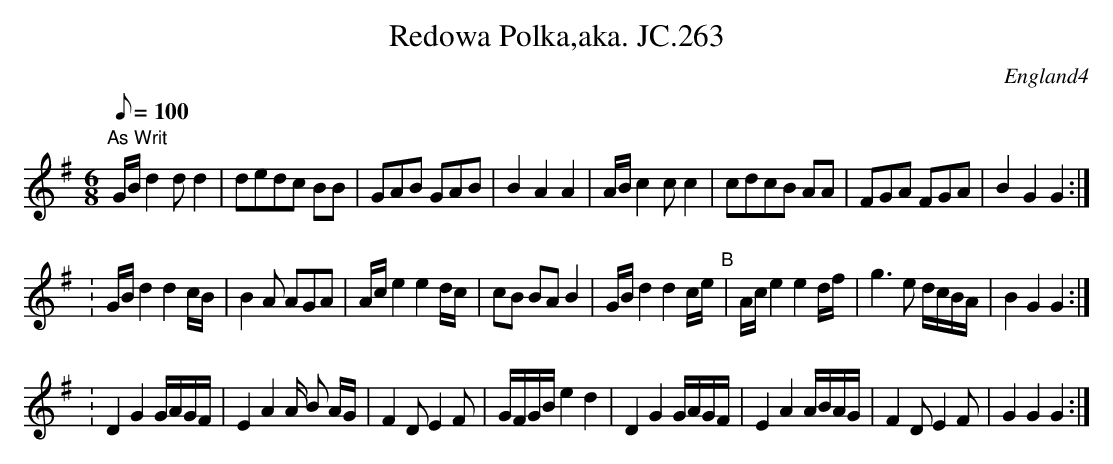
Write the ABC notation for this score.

X:1
T:Redowa Polka,aka. JC.263
M:6/8
L:1/8
Q:100
O:England4
K:G
"As Writ"G/B/d2dd2|dedc BB|GAB GAB|B2A2A2|A/B/c2cc2|cdcB AA|
FGA FGA|B2G2G2:|!:G/B/d2d2c/B/|B2A AGA|A/c/ e2e2d/c/|cB BAB2|
G/B/d2d2c/e/"B"|A/c/ e2e2d/f/|g3e d/c/B/A/|B2G2G2:|!:D2G2G/A/G/F/|E2A2A/
B
/A/G/|
F2DE2F|G/F/G/B/e2d2|D2G2G/A/G/F/|E2A2A/B/A/G/|F2DE2F|G2G2G2:|!
